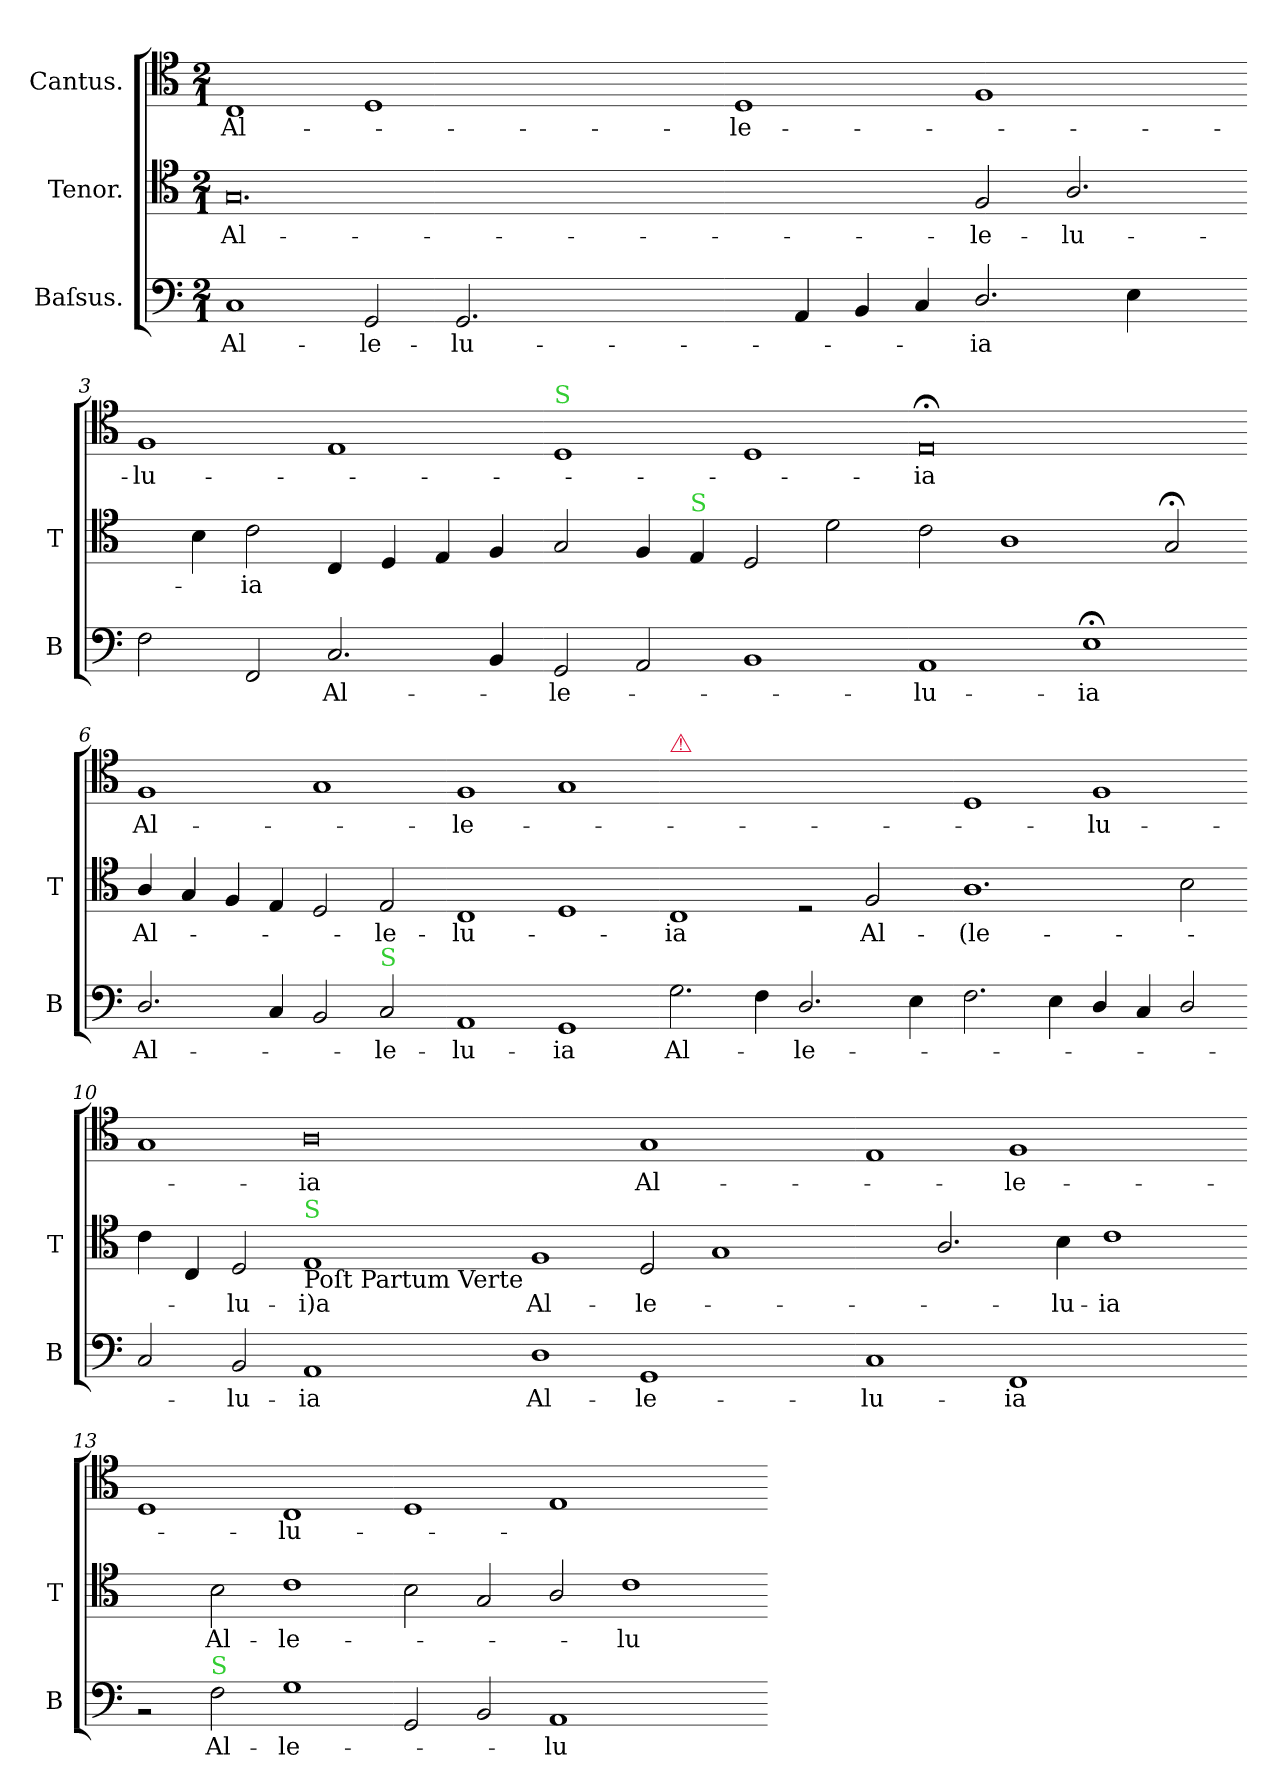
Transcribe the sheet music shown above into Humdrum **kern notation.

**kern	**text	**kern	**text	**kern	**text
*part3	*part3	*part2	*part2	*part1	*part1
*staff3	*staff3	*staff2	*staff2	*staff1	*staff1
*I"Baſsus.	*	*I"Tenor.	*	*I"Cantus.	*
*I'B	*	*I'T	*	*	*
*clefF4	*	*clefC4	*	*clefC4	*
*k[]	*	*k[]	*	*k[]	*
*M2/1	*	*M2/1	*	*M2/1	*
=1	=1	=1	=1	=1	=1
1C	Al-	0.G	Al-	1C	Al-
2GG/	-le-	.	.	1D	.
2.GG/	-lu-	.	.	.	.
.	.	.	.	1ryy	.
2.ryy	.	.	.	.	.
=2-	=2-	=2-	=2-	=2-	=2-
4ryy	.	1ryy	.	1D	-le-
4AA/	.	.	.	.	.
4BB/	.	.	.	.	.
4C/	.	.	.	.	.
2.D/	-ia	2F/	-le-	1F	.
.	.	2.A/	-lu-	.	.
4E\	.	.	.	.	.
4ryy	.	.	.	4ryy	.
=3-	=3-	=3-	=3-	=3-	=3-
2F\	.	4ryy	.	1F	-lu-
.	.	4B\	.	.	.
2FF/	.	2c\	-ia	.	.
!	!LO:LY:i	!	!	!	!
2.C/	Al-	4C/	.	1E	.
.	.	4D/	.	.	.
.	.	4E/	.	.	.
4BB/	.	4F/	.	.	.
=4-	=4-	=4-	=4-	=4-	=4-
!	!	!	!	!LO:TX:a:color=limegreen:t=S	!
!	!LO:LY:i	!	!	!	!
2GG/	le-	2G/	.	1D	.
2AA/	.	4F/	.	.	.
!	!	!LO:TX:a:color=limegreen:t=S	!	!	!
.	.	4E/	.	.	.
1BB	.	2D/	.	1D	.
.	.	2d\	.	.	.
=5-	=5-	=5-	=5-	=5-	=5-
!	!LO:LY:i	!	!	!	!
1AA	-lu-	2c\	.	0E;<;	-ia
.	.	1A	.	.	.
!	!LO:LY:i	!	!	!	!
1E;	-ia	.	.	.	.
.	.	2G;/	.	.	.
=6-	=6-	=6-	=6-	=6-	=6-
!	!	!	!LO:LY:i	!	!LO:LY:i
2.D/	Al-	4A/	Al-	1F	Al-
.	.	4G/	.	.	.
.	.	4F/	.	.	.
4C/	.	4E/	.	.	.
2BB/	.	2D/	.	1G	.
!LO:TX:a:color=limegreen:t=S	!	!	!	!	!
!	!	!	!LO:LY:i	!	!
2C/	-le-	2E/	-le-	.	.
=7-	=7-	=7-	=7-	=7-	=7-
!	!	!	!LO:LY:i	!	!LO:LY:i
1AA	-lu-	1C	-lu-	1F	-le-
1GG	-ia	1D	.	1G	.
=8-	=8-	=8-	=8-	=8-	=8-
!	!	!	!	!LO:TX:a:color=crimson:t=⚠	!
!	!LO:LY:i	!	!LO:LY:i	!	!
2.G\	Al-	1C	-ia	0ryy	.
4F\	.	.	.	.	.
!	!LO:LY:i	!	!	!	!
2.D/	-le-	2rD	.	.	.
.	.	2F/	Al-	.	.
4E\	.	.	.	.	.
=9-	=9-	=9-	=9-	=9-	=9-
2.F\	.	1.A	-(le-	1D	.
4E\	.	.	.	.	.
!	!	!	!	!	!LO:LY:i
4D/	.	.	.	1F	-lu-
4C/	.	.	.	.	.
2D/	.	2B\	.	.	.
=10-	=10-	=10-	=10-	=10-	=10-
2C/	.	4c\	.	1G	.
.	.	4C/	.	.	.
!	!LO:LY:i	!	!	!	!
2BB/	-lu-	2D/	-lu-	.	.
!	!	!LO:TX:b:t=Poſt Partum Verte	!	!	!
!	!	!LO:TX:a:color=limegreen:t=S	!	!	!
!	!LO:LY:i	!	!	!	!LO:LY:i
1AA	-ia	1E	-i)a	0A	-ia
1ryy	.	1ryy	.	.	.
=11-	=11-	=11-	=11-	=11-	=11-
!	!LO:LY:i	!	!	!	!
1D	Al-	1F	Al-	1ryy	.
!	!LO:LY:i	!	!LO:LY:i	!	!LO:LY:i
1GG	-le-	2D/	-le-	1G	Al-
.	.	1G/	.	.	.
2ryy	.	.	.	2ryy	.
=12-	=12-	=12-	=12-	=12-	=12-
!	!LO:LY:i	!	!	!	!
1C	-lu-	2ryy	.	1E	.
.	.	2.A/	.	.	.
!	!LO:LY:i	!	!	!	!LO:LY:i
1FF	-ia	.	.	1F	-le-
!	!	!	!LO:LY:i	!	!
.	.	4B\	-lu-	.	.
!	!	!	!LO:LY:i	!	!
.	.	1c\	-ia	.	.
2ryy	.	.	.	2ryy	.
=13-	=13-	=13-	=13-	=13-	=13-
2rBB	.	2ryy	.	1D	.
!LO:TX:a:color=limegreen:t=S	!	!	!	!	!
!	!LO:LY:i	!	!LO:LY:i	!	!
2F\	Al-	2B\	Al-	.	.
!	!LO:LY:i	!	!LO:LY:i	!	!LO:LY:i
1G	-le-	1c	-le-	1C	-lu-
=14-	=14-	=14-	=14-	=14-	=14-
2GG/	.	2B\	.	1D	.
2BB/	.	2G/	.	.	.
!	!LO:LY:i	!	!	!	!
1AA	-lu-	2A/	.	1E	.
!	!	!	!LO:LY:i	!	!
.	.	1c\	-lu-	.	.
2ryy	.	.	.	2ryy	.
=-	=-	=-	=-	=-	=-
*-	*-	*-	*-	*-	*-
